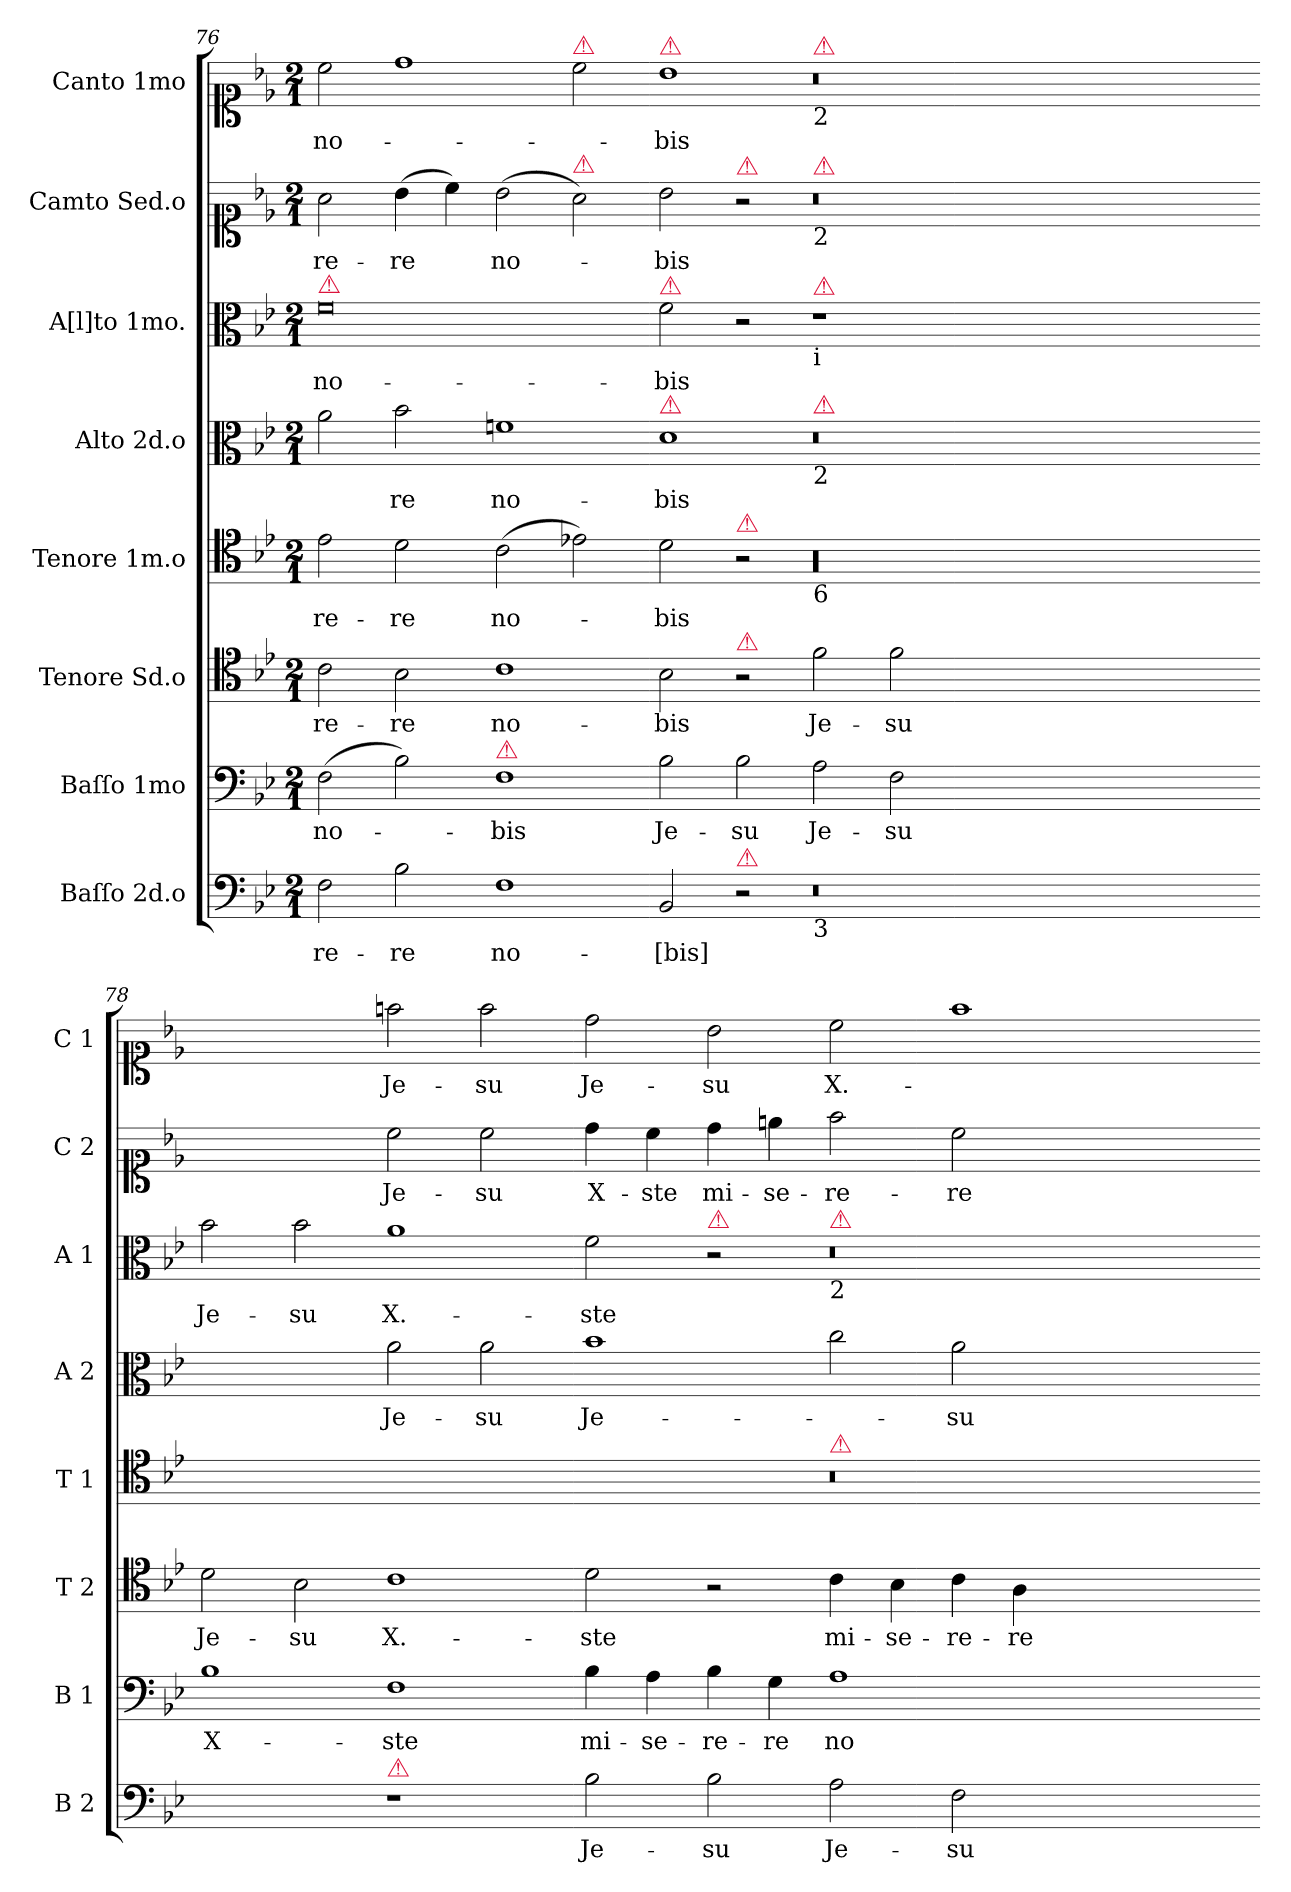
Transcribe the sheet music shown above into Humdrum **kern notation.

**kern	**text	**kern	**text	**kern	**text	**kern	**text	**kern	**text	**kern	**text	**kern	**text	**kern	**text
*part8	*part8	*part7	*part7	*part6	*part6	*part5	*part5	*part4	*part4	*part3	*part3	*part2	*part2	*part1	*part1
*staff8	*staff8	*staff7	*staff7	*staff6	*staff6	*staff5	*staff5	*staff4	*staff4	*staff3	*staff3	*staff2	*staff2	*staff1	*staff1
*I"Baſſo 2d.o	*	*I"Baſſo 1mo	*	*I"Tenore Sd.o	*	*I"Tenore 1m.o	*	*I"Alto 2d.o	*	*I"A[l]to 1mo.	*	*I"Camto Sed.o	*	*I"Canto 1mo	*
*I'B 2	*	*I'B 1	*	*I'T 2	*	*I'T 1	*	*I'A 2	*	*I'A 1	*	*I'C 2	*	*I'C 1	*
*clefF4	*	*clefF4	*	*clefC4	*	*clefC4	*	*clefC3	*	*clefC3	*	*clefC1	*	*clefC1	*
*k[b-e-]	*	*k[b-e-]	*	*k[b-e-]	*	*k[b-e-]	*	*k[b-e-]	*	*k[b-e-]	*	*k[b-e-]	*	*k[b-e-]	*
*M2/1	*	*M2/1	*	*M2/1	*	*M2/1	*	*M2/1	*	*M2/1	*	*M2/1	*	*M2/1	*
=76	=76	=76	=76	=76	=76	=76	=76	=76	=76	=76	=76	=76	=76	=76	=76
!	!	!	!	!	!	!	!	!	!	!LO:TX:a:color=crimson:t=⚠	!	!	!	!	!
2F\	-re-	(>2F\	no-	2c\	-re-	2e-\	-re-	2a\	.	0f	no-	2a\	-re-	2cc\	no-
2B-\	-re	2B-\)	.	2B-\	-re	2d\	-re	2b-\	-re	.	.	(>4b-\	-re	1dd\	.
.	.	.	.	.	.	.	.	.	.	.	.	4cc\)	.	.	.
!	!	!LO:TX:a:color=crimson:t=⚠	!	!	!	!	!	!	!	!	!	!	!	!	!
1F	no-	1F	-bis	1c	no-	(>2c\	no-	1fn	no-	.	.	(>2b-\	no-	.	.
!	!	!	!	!	!	!	!	!	!	!	!	!	!	!LO:TX:a:color=crimson:t=⚠	!
!	!	!	!	!	!	!	!	!	!	!	!	!LO:TX:a:color=crimson:t=⚠	!	!	!
.	.	.	.	.	.	2e-X\)	.	.	.	.	.	2a\)	.	2cc\	.
=77-	=77-	=77-	=77-	=77-	=77-	=77-	=77-	=77-	=77-	=77-	=77-	=77-	=77-	=77-	=77-
!	!	!	!	!	!	!	!	!	!	!	!	!	!	!LO:TX:a:color=crimson:t=⚠	!
!	!	!	!	!	!	!	!	!	!	!LO:TX:a:color=crimson:t=⚠	!	!	!	!	!
!	!	!	!	!	!	!	!	!LO:TX:a:color=crimson:t=⚠	!	!	!	!	!	!	!
2BB-/	-[bis]	2B-\	Je-	2B-\	-bis	2d\	-bis	1d	-bis	2f\	-bis	2b-\	-bis	1b-	-bis
!	!	!	!	!	!	!	!	!	!	!	!	!LO:TX:a:color=crimson:t=⚠	!	!	!
!	!	!	!	!	!	!LO:TX:a:color=crimson:t=⚠	!	!	!	!	!	!	!	!	!
!	!	!	!	!LO:TX:a:color=crimson:t=⚠	!	!	!	!	!	!	!	!	!	!	!
!LO:TX:a:color=crimson:t=⚠	!	!	!	!	!	!	!	!	!	!	!	!	!	!	!
2r	.	2B-\	-su	2r	.	2r	.	.	.	2r	.	2r	.	.	.
!	!	!	!	!	!	!	!	!	!	!	!	!	!	!LO:TX:b:t=2	!
!	!	!	!	!	!	!	!	!	!	!	!	!	!	!LO:TX:a:color=crimson:t=⚠	!
!	!	!	!	!	!	!	!	!	!	!	!	!LO:TX:b:t=2	!	!	!
!	!	!	!	!	!	!	!	!	!	!	!	!LO:TX:a:color=crimson:t=⚠	!	!	!
!	!	!	!	!	!	!	!	!	!	!LO:TX:b:t=i	!	!	!	!	!
!	!	!	!	!	!	!	!	!	!	!LO:TX:a:color=crimson:t=⚠	!	!	!	!	!
!	!	!	!	!	!	!	!	!LO:TX:b:t=2	!	!	!	!	!	!	!
!	!	!	!	!	!	!	!	!LO:TX:a:color=crimson:t=⚠	!	!	!	!	!	!	!
!	!	!	!	!	!	!LO:TX:b:t=6	!	!	!	!	!	!	!	!	!
!LO:TX:b:t=3	!	!	!	!	!	!	!	!	!	!	!	!	!	!	!
0r	.	2A\	Je-	2f\	Je-	00r	.	0r	.	1r	.	0r	.	0r	.
.	.	2F\	-su	2f\	-su	.	.	.	.	.	.	.	.	.	.
.	.	0.ryy	.	0.ryy	.	.	.	.	.	0.ryy	.	.	.	.	.
0ryy	.	.	.	.	.	.	.	0ryy	.	.	.	0ryy	.	0ryy	.
=78-	=78-	=78-	=78-	=78-	=78-	=78-	=78-	=78-	=78-	=78-	=78-	=78-	=78-	=78-	=78-
1ryy	.	1B-	X-	2d\	Je-	0ryy	.	1ryy	.	2b-\	Je-	1ryy	.	1ryy	.
.	.	.	.	2B-\	-su	.	.	.	.	2b-\	-su	.	.	.	.
!LO:TX:a:color=crimson:t=⚠	!	!	!	!	!	!	!	!	!	!	!	!	!	!	!
1r	.	1F	-ste	1c	X.-	.	.	2a\	Je-	1a	X.-	2cc\	Je-	2ffn\	Je-
.	.	.	.	.	.	.	.	2a\	-su	.	.	2cc\	-su	2ff\	-su
=79-	=79-	=79-	=79-	=79-	=79-	=79-	=79-	=79-	=79-	=79-	=79-	=79-	=79-	=79-	=79-
2B-\	Je-	4B-\	mi-	2d\	-ste	1ryy	.	1b-	Je-	2f\	-ste	4dd\	X-	2dd\	Je-
.	.	4A\	-se-	.	.	.	.	.	.	.	.	4cc\	-ste	.	.
!	!	!	!	!	!	!	!	!	!	!LO:TX:a:color=crimson:t=⚠	!	!	!	!	!
2B-\	-su	4B-\	-re-	2r	.	.	.	.	.	2r	.	4dd\	mi-	2b-\	-su
.	.	4G\	-re	.	.	.	.	.	.	.	.	4een\	-se-	.	.
!	!	!	!	!	!	!	!	!	!	!LO:TX:b:t=2	!	!	!	!	!
!	!	!	!	!	!	!	!	!	!	!LO:TX:a:color=crimson:t=⚠	!	!	!	!	!
!	!	!	!	!	!	!LO:TX:a:color=crimson:t=⚠	!	!	!	!	!	!	!	!	!
2A\	Je-	1A	no-	4c\	mi-	0r	.	2cc\	.	0r	.	2ff\	-re-	2cc\	X.-
.	.	.	.	4B-\	-se-	.	.	.	.	.	.	.	.	.	.
2F\	-su	.	.	4c\	-re-	.	.	2a\	-su	.	.	2cc\	-re	1ff\	.
.	.	.	.	4A\	-re	.	.	.	.	.	.	.	.	.	.
1ryy	.	1ryy	.	1ryy	.	.	.	1ryy	.	.	.	1ryy	.	.	.
.	.	.	.	.	.	.	.	.	.	.	.	.	.	2ryy	.
=-	=-	=-	=-	=-	=-	=-	=-	=-	=-	=-	=-	=-	=-	=-	=-
*-	*-	*-	*-	*-	*-	*-	*-	*-	*-	*-	*-	*-	*-	*-	*-
